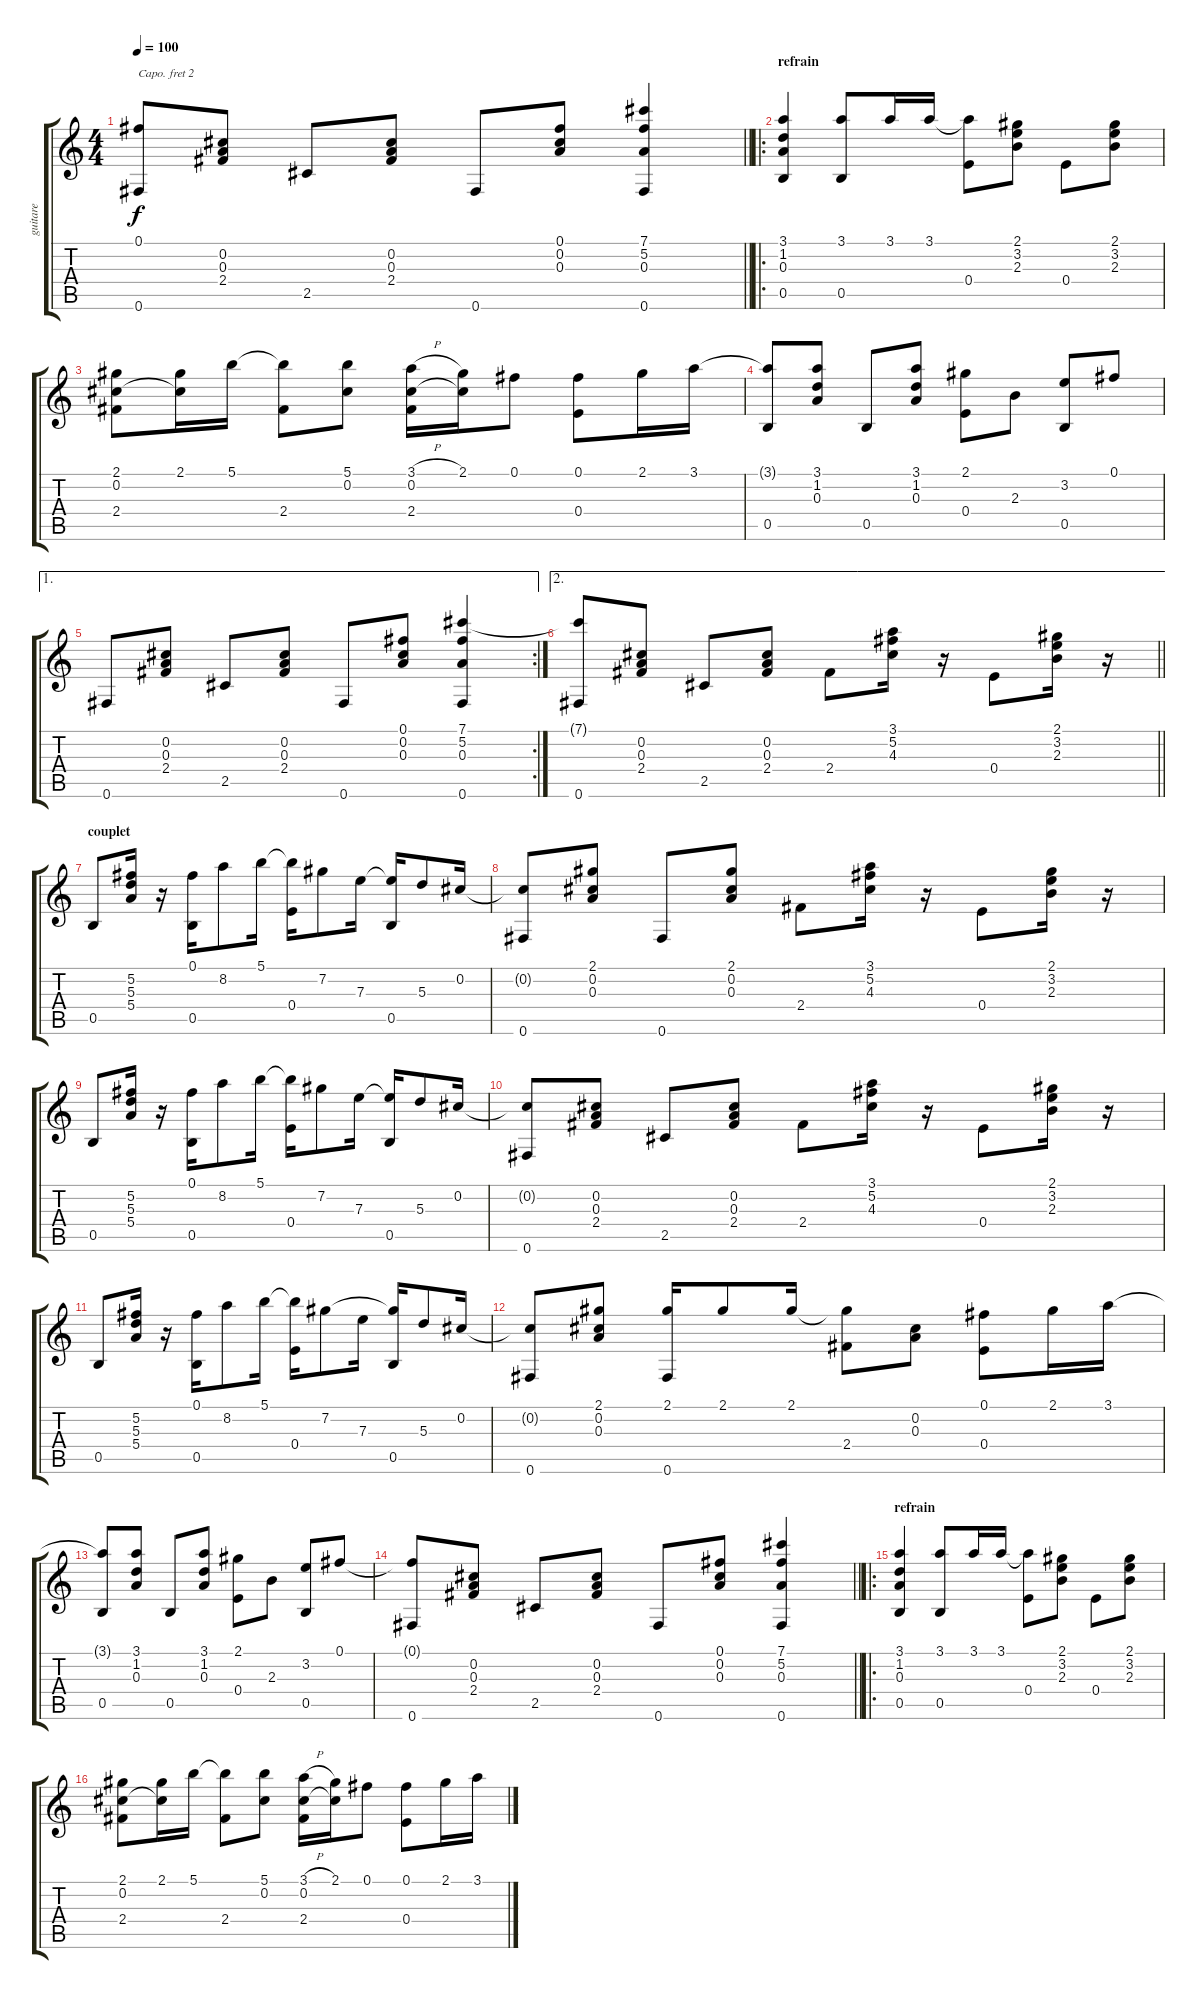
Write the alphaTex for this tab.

\track ("guitare" "guitare") {instrument acousticguitarsteel}
\staff {score tabs}
\capo 2
\tuning (E4 B3 G3 D3 A2 E2) {hide}
\ts (4 4)
\tempo 100
\clef g2
\barLineRight lightlight
\ks c
(0.1{t} 0.6).8{dy f} (0.2 0.3 2.4).8 2.5.8 (0.2 0.3 2.4).8 0.6.8 (0.1 0.2 0.3).8 (7.1 5.2 0.3 0.6).4 |
\ro
\section ("" "refrain")
(3.1 1.2 0.3 0.5).4 (3.1 0.5).8 3.1.16 3.1.16 (3.1{t} 0.4).8 (2.1 3.2 2.3).8 0.4.8 (2.1 3.2 2.3).8 |
(2.1 0.2 2.4).8 (2.1 0.2{t}).16 5.1.16 (5.1{t} 2.4).8 (5.1 0.2).8 (3.1{h} 0.2 2.4).16 (2.1 0.2{t}).16 0.1.8 (0.1 0.4).8 2.1.16 3.1.16 |
(3.1{t} 0.5).8 (3.1 1.2 0.3).8 0.5.8 (3.1 1.2 0.3).8 (2.1 0.4).8 2.3.8 (3.2 0.5).8 0.1.8 |
\ae 1
\rc 2
0.6.8 (0.2 0.3 2.4).8 2.5.8 (0.2 0.3 2.4).8 0.6.8 (0.1 0.2 0.3).8 (7.1 5.2 0.3 0.6).4 |
\ae 2
\barLineRight lightlight
(7.1{t} 0.6).8 (0.2 0.3 2.4).8 2.5.8 (0.2 0.3 2.4).8 2.4.8 (3.1 5.2 4.3).16 r.16 0.4.8 (2.1 3.2 2.3).16 r.16 |
\section ("" "couplet")
0.5.8 (5.2 5.3 5.4).16 r.16 (0.1 0.5).16 8.2.8 5.1.16 (5.1{t} 0.4).16 7.2.8 7.3.16 (7.3{t} 0.5).16 5.3.8 0.2.16 |
(0.2{t} 0.6).8 (2.1 0.2 0.3).8 0.6.8 (2.1 0.2 0.3).8 2.4.8 (3.1 5.2 4.3).16 r.16 0.4.8 (2.1 3.2 2.3).16 r.16 |
0.5.8 (5.2 5.3 5.4).16 r.16 (0.1 0.5).16 8.2.8 5.1.16 (5.1{t} 0.4).16 7.2.8 7.3.16 (7.3{t} 0.5).16 5.3.8 0.2.16 |
(0.2{t} 0.6).8 (0.2 0.3 2.4).8 2.5.8 (0.2 0.3 2.4).8 2.4.8 (3.1 5.2 4.3).16 r.16 0.4.8 (2.1 3.2 2.3).16 r.16 |
0.5.8 (5.2 5.3 5.4).16 r.16 (0.1 0.5).16 8.2.8 5.1.16 (5.1{t} 0.4).16 7.2.8 7.3.16 (7.2{t} 0.5).16 5.3.8 0.2.16 |
(0.2{t} 0.6).8 (2.1 0.2 0.3).8 (2.1 0.6).16 2.1.8 2.1.16 (2.1{t} 2.4).8 (0.2 0.3).8 (0.1 0.4).8 2.1.16 3.1.16 |
(3.1{t} 0.5).8 (3.1 1.2 0.3).8 0.5.8 (3.1 1.2 0.3).8 (2.1 0.4).8 2.3.8 (3.2 0.5).8 0.1.8 |
\barLineRight lightlight
(0.1{t} 0.6).8 (0.2 0.3 2.4).8 2.5.8 (0.2 0.3 2.4).8 0.6.8 (0.1 0.2 0.3).8 (7.1 5.2 0.3 0.6).4 |
\ro
\section ("" "refrain")
(3.1 1.2 0.3 0.5).4 (3.1 0.5).8 3.1.16 3.1.16 (3.1{t} 0.4).8 (2.1 3.2 2.3).8 0.4.8 (2.1 3.2 2.3).8 |
(2.1 0.2 2.4).8 (2.1 0.2{t}).16 5.1.16 (5.1{t} 2.4).8 (5.1 0.2).8 (3.1{h} 0.2 2.4).16 (2.1 0.2{t}).16 0.1.8 (0.1 0.4).8 2.1.16 3.1.16
